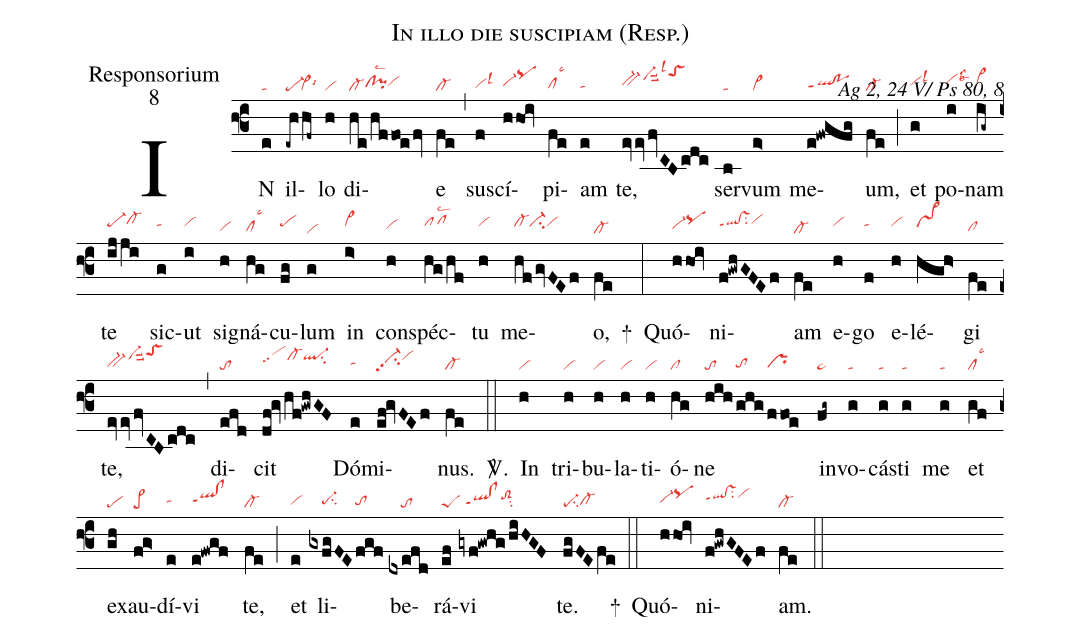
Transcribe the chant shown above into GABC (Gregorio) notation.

name:In illo die suscipiam (Resp.);
office-part:Responsorium;
mode:8;
commentary:Ag 2, 24 V/ Ps 80, 8;
nabc-lines:1;
%%
(f3)
IN(e|ta) il(-ehhf~|pe-`vi>lsi6)lo(h|vi) di(he/hffoe/fv|cl-clhg!pihglsc2vihh)e(fe|cl-) (,)
su(f|vihglsl3)scí(hhOi|vi-hhpqhk)pi(fe|clhglsc3)am(e|tahg) te,(evevfvCBcdc|bv-hhvi-hjsuu2lsl3toShl) ser(b|ta)vum(e>|vi>) me(e!fwgfg|qlhg!pohgppt1)um,(fe|cl-) (;)
et(g|vihhlsl3) po(i|vihilss3lse6)nam(ig~|vi>hi) te(ijji|pe-hicl-hj) sic(g|tahi)ut(i|vihi) si(h|vihg)gná(hg|clhglsc3)cu(fg|pehi)lum(g|vi) in(i>|vi>hi) con(h|vihh)spéc(hg/hf|pfhilsc2)tu(h|vihi) me(hf/gvFEf|cl-hici-hivihi)o,(fe|cl-) +(:)
Quó(hhOi|vi-hhpqhj)ni(f!gwhGFEf|qlhi!vshippt1su2vihj)am(fe|cl-) e(h|vihi)go(f|tahi) e(h|vihi)lé(hgh>|vs>hi)gi(fe|clhg) te,(evevfvCBcdc|bv-hgvi-hjsuu2toShl) (,)
di(efd|to)cit(df!gv/hf!gwhGF|vihipp2cl-hjql-hjsu2) Dó(e|tahh)mi(ef!gvFEf|vi-hipp2su2vihj)nus.(fe|cl-) <sp>V/</sp>.(::)
In(h|vi) tri(h|vi)bu(h|vi)la(h|vi)ti(h|vi)ó(hg|cl)ne(hih/|to|ghg/|tohg|ffoe|prhg) in(fg~|ta>)vo(g|ta)cás(g|ta)ti(g|ta) me(g|ta) et(gf|cllsc3) ex(gh|pe)au(fg>|pe>)dí(e|tahh)vi(e!fwgf|qlhh!clhhppt1) te,(fe|cl-) (;)
et(e|vihg) li(gxfgFE|////pe-hgsu2|fgf|tohg)be(dxefd|////to)rá(ef|peS)vi(gyf!gwhg/hiHGF|//qlhg!clhgppt1toS2hisu2) te.(fgFEfe|pe-su2cl-hg) +(::)
Quó(hhoi|vi-hhpqhj)ni(f!gwhGFEf|qlhi!vshippt1su2vihj)am.(fe|cl-) (::)
